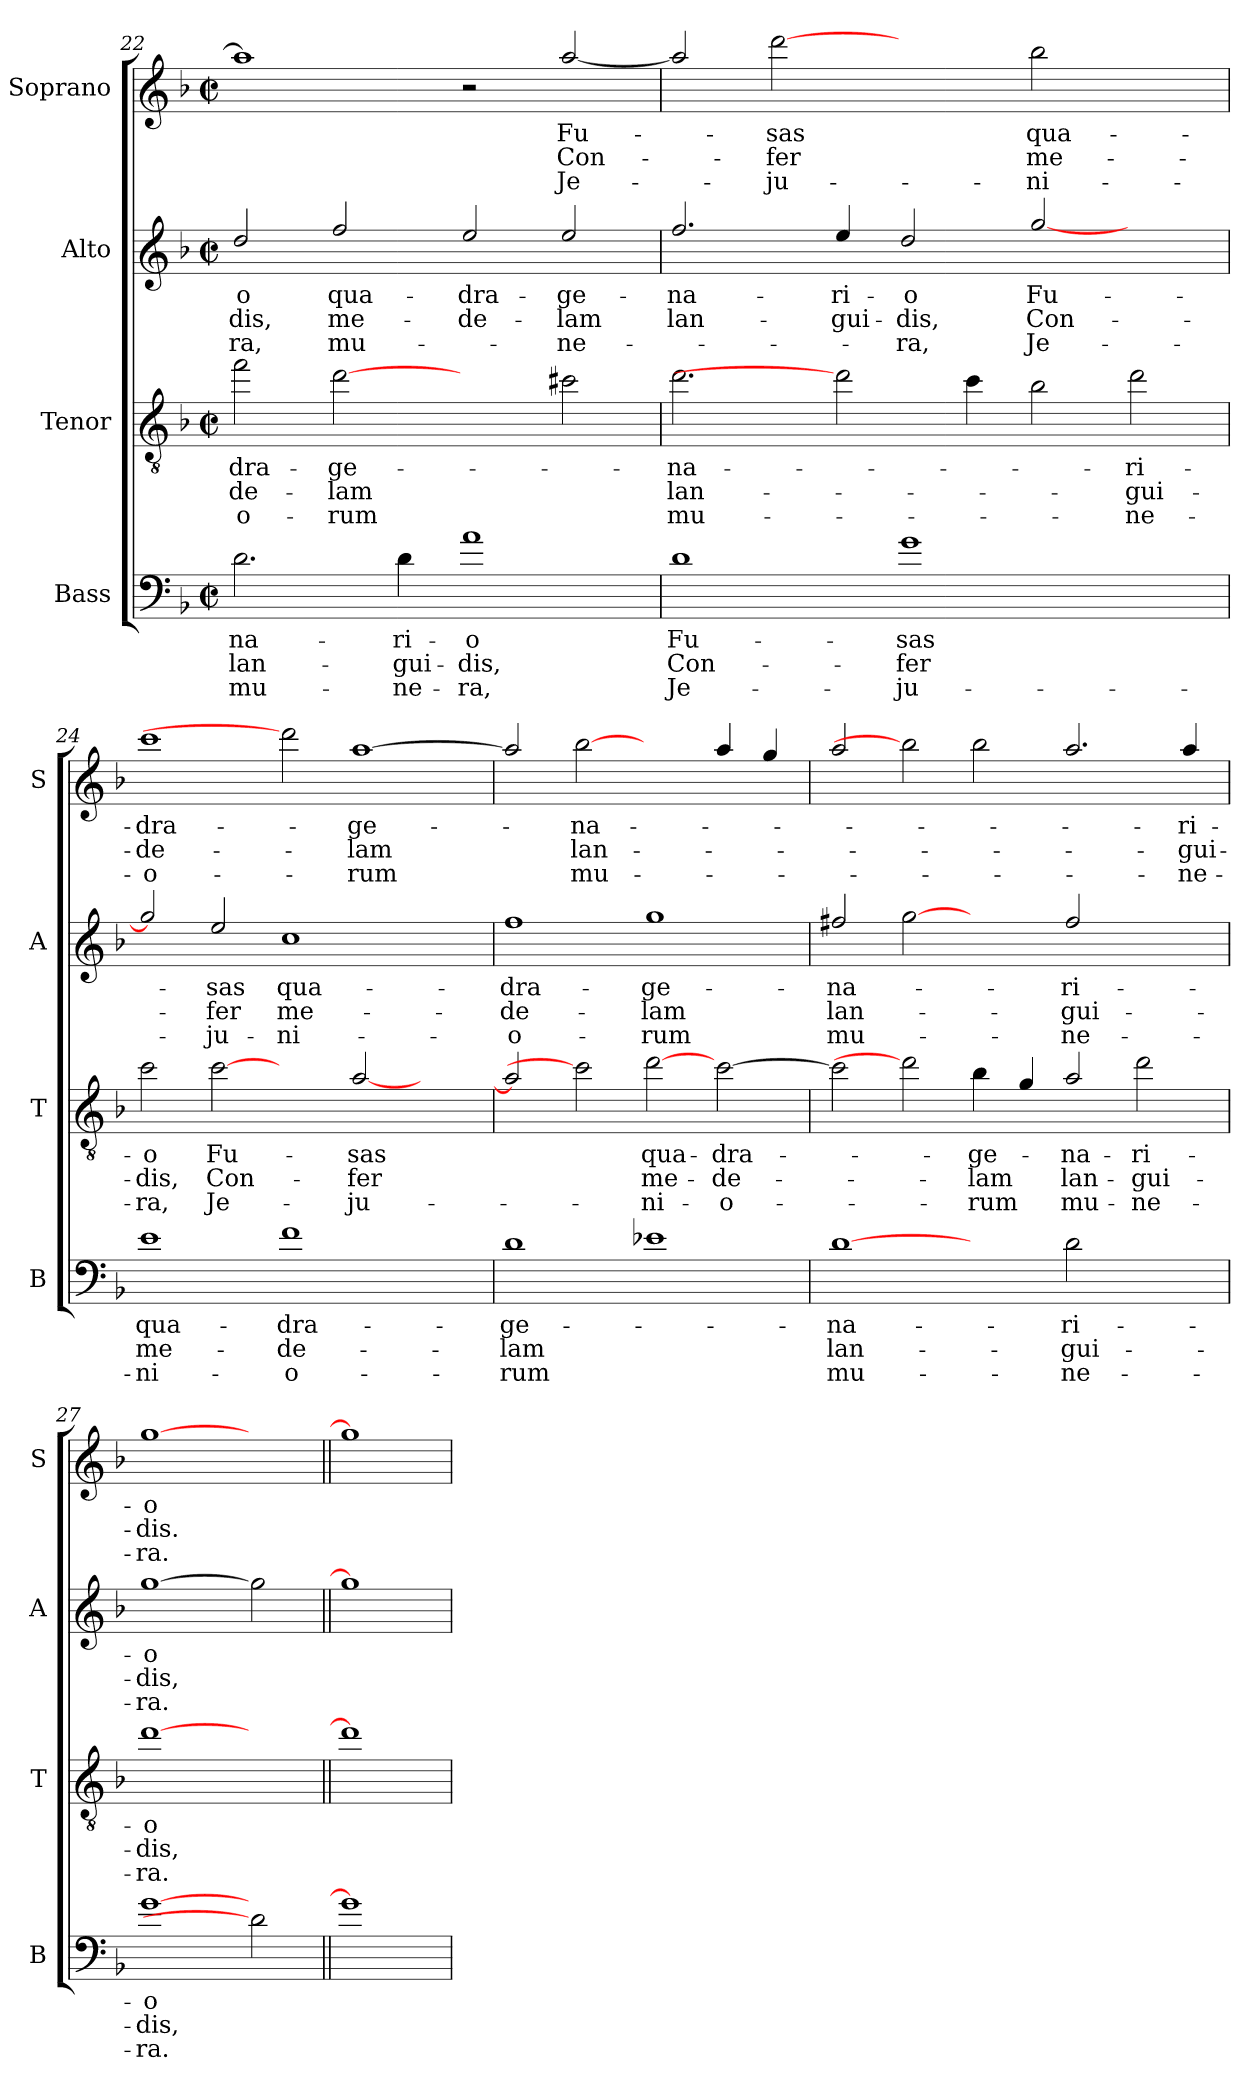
**kern	**text	**text	**text	**kern	**text	**text	**text	**kern	**text	**text	**text	**kern	**text	**text	**text
*part4	*part4	*part4	*part4	*part3	*part3	*part3	*part3	*part2	*part2	*part2	*part2	*part1	*part1	*part1	*part1
*staff4	*staff4	*staff4	*staff4	*staff3	*staff3	*staff3	*staff3	*staff2	*staff2	*staff2	*staff2	*staff1	*staff1	*staff1	*staff1
*I"Bass	*	*	*	*I"Tenor	*	*	*	*I"Alto	*	*	*	*I"Soprano	*	*	*
*I'B	*	*	*	*I'T	*	*	*	*I'A	*	*	*	*I'S	*	*	*
!!LO:PB:g=z
*clefF4	*	*	*	*clefGv2	*	*	*	*clefG2	*	*	*	*clefG2	*	*	*
*ITrd7c12	*	*	*	*ITrd7c12	*	*	*	*ITrd7c12	*	*	*	*ITrd7c12	*	*	*
*k[b-]	*	*	*	*k[b-]	*	*	*	*k[b-]	*	*	*	*k[b-]	*	*	*
*d:	*	*	*	*d:	*	*	*	*d:	*	*	*	*d:	*	*	*
*M2/2	*	*	*	*M2/2	*	*	*	*M2/2	*	*	*	*M2/2	*	*	*
*met(c|)	*	*	*	*met(c|)	*	*	*	*met(c|)	*	*	*	*met(c|)	*	*	*
=22	=22	=22	=22	=22	=22	=22	=22	=22	=22	=22	=22	=22	=22	=22	=22
!	!LO:LY:b	!LO:LY:b	!LO:LY:b	!	!LO:LY:b	!LO:LY:b	!LO:LY:b	!	!LO:LY:b	!LO:LY:b	!LO:LY:b	!	!	!	!
2.D\	-na-	lan-	mu-	2f\	-dra-	-de-	-o-	2d/	-o	-dis,	-ra,	1a]	.	.	.
!	!	!	!	!	!LO:LY:b	!LO:LY:b	!LO:LY:b	!	!LO:LY:b	!LO:LY:b	!LO:LY:b	!	!	!	!
.	.	.	.	[2d	-ge-	-lam	-rum	2f/	qua-	me-	mu-	.	.	.	.
!	!LO:LY:b	!LO:LY:b	!LO:LY:b	!	!	!	!	!	!	!	!	!	!	!	!
4D\	-ri-	-gui-	-ne-	.	.	.	.	.	.	.	.	.	.	.	.
!	!LO:LY:b	!LO:LY:b	!LO:LY:b	!	!	!	!	!	!LO:LY:b	!LO:LY:b	!	!	!	!	!
1A	-o	-dis,	-ra,	2ryy	.	.	.	2e/	-dra-	-de-	.	2r	.	.	.
!	!	!	!	!	!	!	!	!	!LO:LY:b	!LO:LY:b	!LO:LY:b	!	!LO:LY:b	!LO:LY:b	!LO:LY:b
.	.	.	.	2c#X\	.	.	.	2e/	-ge-	-lam	-ne-	[2a/	Fu-	Con-	Je-
=23	=23	=23	=23	=23	=23	=23	=23	=23	=23	=23	=23	=23	=23	=23	=23
!	!LO:LY:b	!LO:LY:b	!LO:LY:b	!	!LO:LY:b	!LO:LY:b	!LO:LY:b	!	!LO:LY:b	!LO:LY:b	!	!	!	!	!
1D	Fu-	Con-	Je-	2.d\	-na-	lan-	mu-	2.f/	-na-	lan-	.	2a/]	.	.	.
!	!	!	!	!	!	!	!	!	!	!	!	!	!LO:LY:b	!LO:LY:b	!LO:LY:b
.	.	.	.	.	.	.	.	.	.	.	.	[2dd	-sas	-fer	-ju-
!	!	!	!	!	!	!	!	!	!LO:LY:b	!LO:LY:b	!	!	!	!	!
.	.	.	.	2d]	.	.	.	4e/	-ri-	-gui-	.	.	.	.	.
!	!LO:LY:b	!LO:LY:b	!LO:LY:b	!	!	!	!	!	!LO:LY:b	!LO:LY:b	!LO:LY:b	!	!	!	!
1G	-sas	-fer	-ju-	.	.	.	.	2d/	-o	-dis,	-ra,	2ryy	.	.	.
.	.	.	.	4c\	.	.	.	.	.	.	.	.	.	.	.
!	!	!	!	!	!	!	!	!	!LO:LY:b	!LO:LY:b	!LO:LY:b	!	!LO:LY:b	!LO:LY:b	!LO:LY:b
.	.	.	.	2B-\	.	.	.	[2g/	Fu-	Con-	Je-	2b-\	qua-	me-	-ni-
!	!	!	!	!	!LO:LY:b	!LO:LY:b	!LO:LY:b	!	!	!	!	!	!	!	!
2ryy	.	.	.	2d\	-ri-	-gui-	-ne-	2ryy	.	.	.	2ryy	.	.	.
=24	=24	=24	=24	=24	=24	=24	=24	=24	=24	=24	=24	=24	=24	=24	=24
!	!LO:LY:b	!LO:LY:b	!LO:LY:b	!	!LO:LY:b	!LO:LY:b	!LO:LY:b	!	!	!	!	!	!LO:LY:b	!LO:LY:b	!LO:LY:b
1E	qua-	me-	-ni-	2c\	-o	-dis,	-ra,	2g/]	.	.	.	1cc	-dra-	-de-	-o-
!	!	!	!	!	!LO:LY:b	!LO:LY:b	!LO:LY:b	!	!LO:LY:b	!LO:LY:b	!LO:LY:b	!	!	!	!
.	.	.	.	[2c	Fu-	Con-	Je-	2e/	-sas	-fer	-ju-	.	.	.	.
!	!LO:LY:b	!LO:LY:b	!LO:LY:b	!	!	!	!	!	!LO:LY:b	!LO:LY:b	!LO:LY:b	!	!	!	!
1F	-dra-	-de-	-o-	2ryy	.	.	.	1c	qua-	me-	-ni-	2dd]	.	.	.
!	!	!	!	!	!LO:LY:b	!LO:LY:b	!LO:LY:b	!	!	!	!	!	!LO:LY:b	!LO:LY:b	!LO:LY:b
.	.	.	.	[2A/	-sas	-fer	-ju-	.	.	.	.	[1a	-ge-	-lam	-rum
2ryy	.	.	.	2ryy	.	.	.	2ryy	.	.	.	.	.	.	.
=25	=25	=25	=25	=25	=25	=25	=25	=25	=25	=25	=25	=25	=25	=25	=25
!	!LO:LY:b	!LO:LY:b	!LO:LY:b	!	!	!	!	!	!LO:LY:b	!LO:LY:b	!LO:LY:b	!	!	!	!
1D	-ge-	-lam	-rum	2A/]	.	.	.	1f	-dra-	-de-	-o-	2a/]	.	.	.
!	!	!	!	!	!	!	!	!	!	!	!	!	!LO:LY:b	!LO:LY:b	!LO:LY:b
.	.	.	.	2c]	.	.	.	.	.	.	.	[2b-	-na-	lan-	mu-
!	!	!	!	!	!LO:LY:b	!LO:LY:b	!LO:LY:b	!	!LO:LY:b	!LO:LY:b	!LO:LY:b	!	!	!	!
1E-X	.	.	.	[2d	qua-	me-	-ni-	1g	-ge-	-lam	-rum	2ryy	.	.	.
!	!	!	!	!	!LO:LY:b	!LO:LY:b	!LO:LY:b	!	!	!	!	!	!	!	!
.	.	.	.	[2c\	-dra-	-de-	-o-	.	.	.	.	4a/	.	.	.
.	.	.	.	.	.	.	.	.	.	.	.	4g/	.	.	.
!!LO:LB:g=z
=26	=26	=26	=26	=26	=26	=26	=26	=26	=26	=26	=26	=26	=26	=26	=26
!	!LO:LY:b	!LO:LY:b	!LO:LY:b	!	!	!	!	!	!LO:LY:b	!LO:LY:b	!LO:LY:b	!	!	!	!
[1D	-na-	lan-	mu-	2c\]	.	.	.	2f#X/	-na-	lan-	mu-	2a/	.	.	.
.	.	.	.	2d]	.	.	.	[2g	.	.	.	2b-]	.	.	.
!	!	!	!	!	!LO:LY:b	!LO:LY:b	!LO:LY:b	!	!	!	!	!	!	!	!
2ryy	.	.	.	4B-\	-ge-	-lam	-rum	2ryy	.	.	.	2b-\	.	.	.
.	.	.	.	4G/	.	.	.	.	.	.	.	.	.	.	.
!	!LO:LY:b	!LO:LY:b	!LO:LY:b	!	!LO:LY:b	!LO:LY:b	!LO:LY:b	!	!LO:LY:b	!LO:LY:b	!LO:LY:b	!	!	!	!
2D\	-ri-	-gui-	-ne-	2A/	-na-	lan-	mu-	2f#/	-ri-	-gui-	-ne-	2.a/	.	.	.
!	!	!	!	!	!LO:LY:b	!LO:LY:b	!LO:LY:b	!	!	!	!	!	!	!	!
2ryy	.	.	.	2d\	-ri-	-gui-	-ne-	2ryy	.	.	.	.	.	.	.
!	!	!	!	!	!	!	!	!	!	!	!	!	!LO:LY:b	!LO:LY:b	!LO:LY:b
.	.	.	.	.	.	.	.	.	.	.	.	4a/	-ri-	-gui-	-ne-
=27	=27	=27	=27	=27	=27	=27	=27	=27	=27	=27	=27	=27	=27	=27	=27
!	!LO:LY:b	!LO:LY:b	!LO:LY:b	!	!LO:LY:b	!LO:LY:b	!LO:LY:b	!	!LO:LY:b	!LO:LY:b	!LO:LY:b	!	!LO:LY:b	!LO:LY:b	!LO:LY:b
[1G	-o	-dis,	-ra.	[1d	-o	-dis,	-ra.	[1g	-o	-dis,	-ra.	[1g	-o	-dis.	-ra.
2D]	.	.	.	2ryy	.	.	.	2g]	.	.	.	2ryy	.	.	.
=28||	=28||	=28||	=28||	=28||	=28||	=28||	=28||	=28||	=28||	=28||	=28||	=28||	=28||	=28||	=28||
1G]	.	.	.	1d]	.	.	.	1g]	.	.	.	1g]	.	.	.
=	=	=	=	=	=	=	=	=	=	=	=	=	=	=	=
*-	*-	*-	*-	*-	*-	*-	*-	*-	*-	*-	*-	*-	*-	*-	*-
